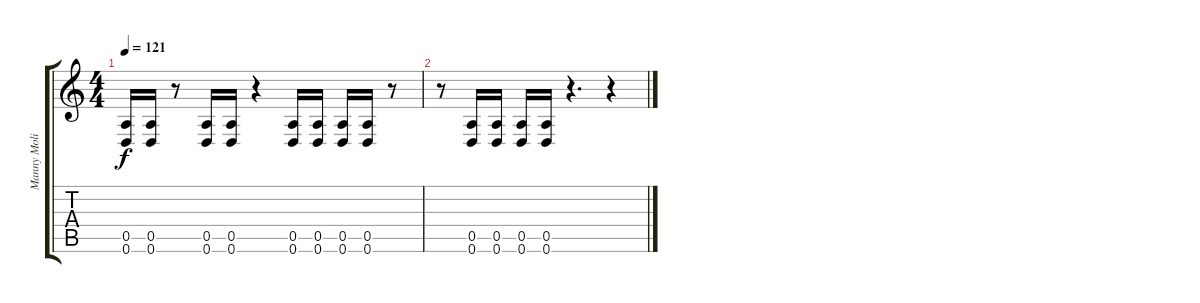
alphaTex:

\track ("Manny Molina" "Manny Moli") {instrument distortionguitar}
\staff {score tabs}
\tuning (E4 B3 G3 D3 A2 D2) {hide}
\ts (4 4)
\tempo 121
\clef g2
\ks c
(0.5 0.6).16{dy f} (0.5 0.6).16 r.8 (0.5 0.6).16 (0.5 0.6).16 r.4 (0.5 0.6).16 (0.5 0.6).16 (0.5 0.6).16 (0.5 0.6).16 r.8 |
r.8 (0.5 0.6).16 (0.5 0.6).16 (0.5 0.6).16 (0.5 0.6).16 r.4{d} r.4
